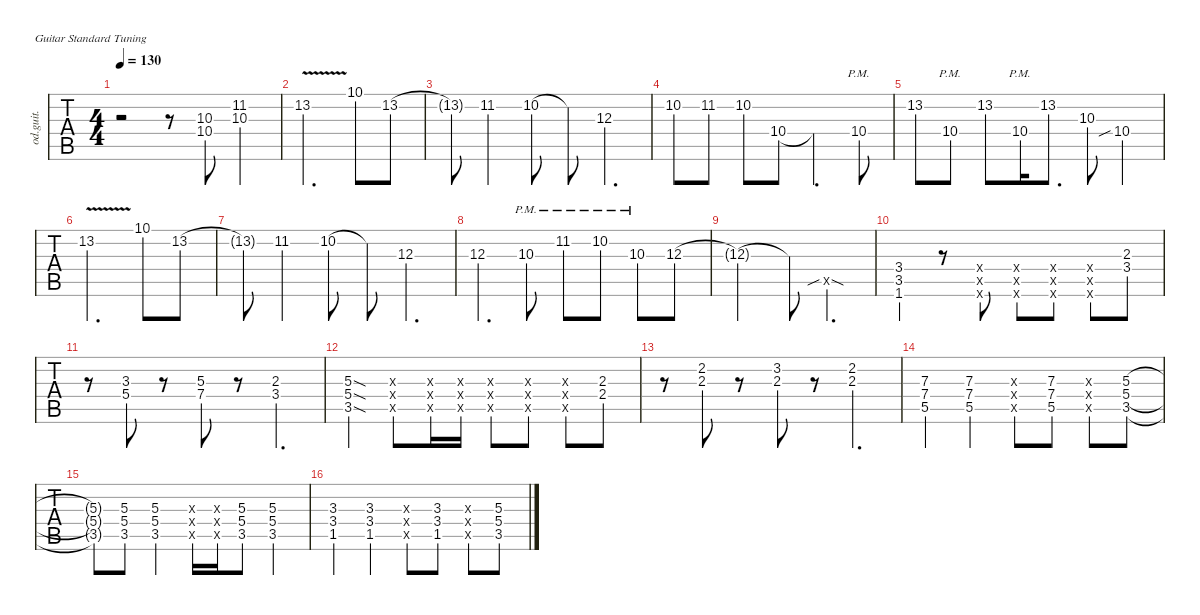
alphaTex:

\defaultSystemsLayout 4
\hideDynamics
\bracketExtendMode nobrackets
\otherSystemsTrackNameOrientation horizontal
\track ("Overdriven Guitar" "od.guit.") {instrument overdrivenguitar}
\staff {tabs}
\tuning (E4 B3 G3 D3 A2 E2)
\ts (4 4)
\tempo 130
\clef g2
\ks c
r.2{dy mf instrument overdrivenguitar} r.8 (10.3 10.4).8 (10.3 11.2{acc #}).4 |
13.2{v}.2{d} 10.1.8 13.2.8 |
13.2{t}.8 11.2{acc #}.4 10.2.8 10.2{t}.8 12.3.4{d} |
10.2.8 11.2{acc #}.8 10.2.8 10.4.8 10.4{t}.4{d} 10.4{pm}.8 |
13.2.8 10.4{pm}.8 13.2.8 10.4{pm}.16 13.2.8{d} 10.3.8 10.4{sib}.4 |
13.2{v}.2{d} 10.1.8 13.2.8 |
13.2{t}.8 11.2{acc #}.4 10.2.8 10.2{t}.8 12.3.4{d} |
12.3.4{d} 10.3{pm}.8 11.2{pm acc #}.8 10.2{pm}.8 10.3{pm}.8 12.3.8 |
12.3{t}.2 12.3{t}.8 0.5{sib sod x}.4{d} |
(3.4 3.5 1.6).4 r.8 (0.6{x} 0.5{x} 0.4{x}).8 (0.6{x} 0.5{x} 0.4{x}).8 (0.6{x} 0.5{x} 0.4{x}).8 (0.6{x} 0.5{x} 0.4{x}).8 (2.3 3.4).8 |
r.8 (3.3{acc #} 5.4).8 r.8 (5.3 7.4).8 r.8 (3.4 2.3).4{d} |
(5.3{sod} 5.4{sod} 3.5{sod}).4 (0.3{x} 0.4{x} 0.5{x}).8 (0.3{x} 0.4{x} 0.5{x}).16 (0.3{x} 0.4{x} 0.5{x}).16 (0.3{x} 0.4{x} 0.5{x}).8 (0.3{x} 0.4{x} 0.5{x}).8 (0.3{x} 0.4{x} 0.5{x}).8 (2.3 2.4).8 |
r.8 (2.3 2.2{acc #}).8 r.8 (3.2 2.3).8 r.8 (2.3 2.2{acc #}).4{d} |
(7.3 7.4 5.5).4 (7.3 7.4 5.5).4 (0.5{x} 0.4{x} 0.3{x}).8 (7.3 7.4 5.5).8 (0.5{x} 0.4{x} 0.3{x}).8 (5.3 5.4 3.5).8 |
(5.3{t} 5.4{t} 3.5{t}).8 (5.3 5.4 3.5).8 (5.3 5.4 3.5).4 (0.3{x} 0.4{x} 0.5{x}).16 (0.3{x} 0.4{x} 0.5{x}).16 (5.3 5.4 3.5).8 (3.5 5.4 5.3).4 |
(3.3{acc #} 3.4 1.5{acc #}).4 (3.3{acc #} 3.4 1.5{acc #}).4 (0.5{x} 0.4{x} 0.3{x}).8 (3.3{acc #} 3.4 1.5{acc #}).8 (0.5{x} 0.4{x} 0.3{x}).8 (5.3 5.4 3.5).8
